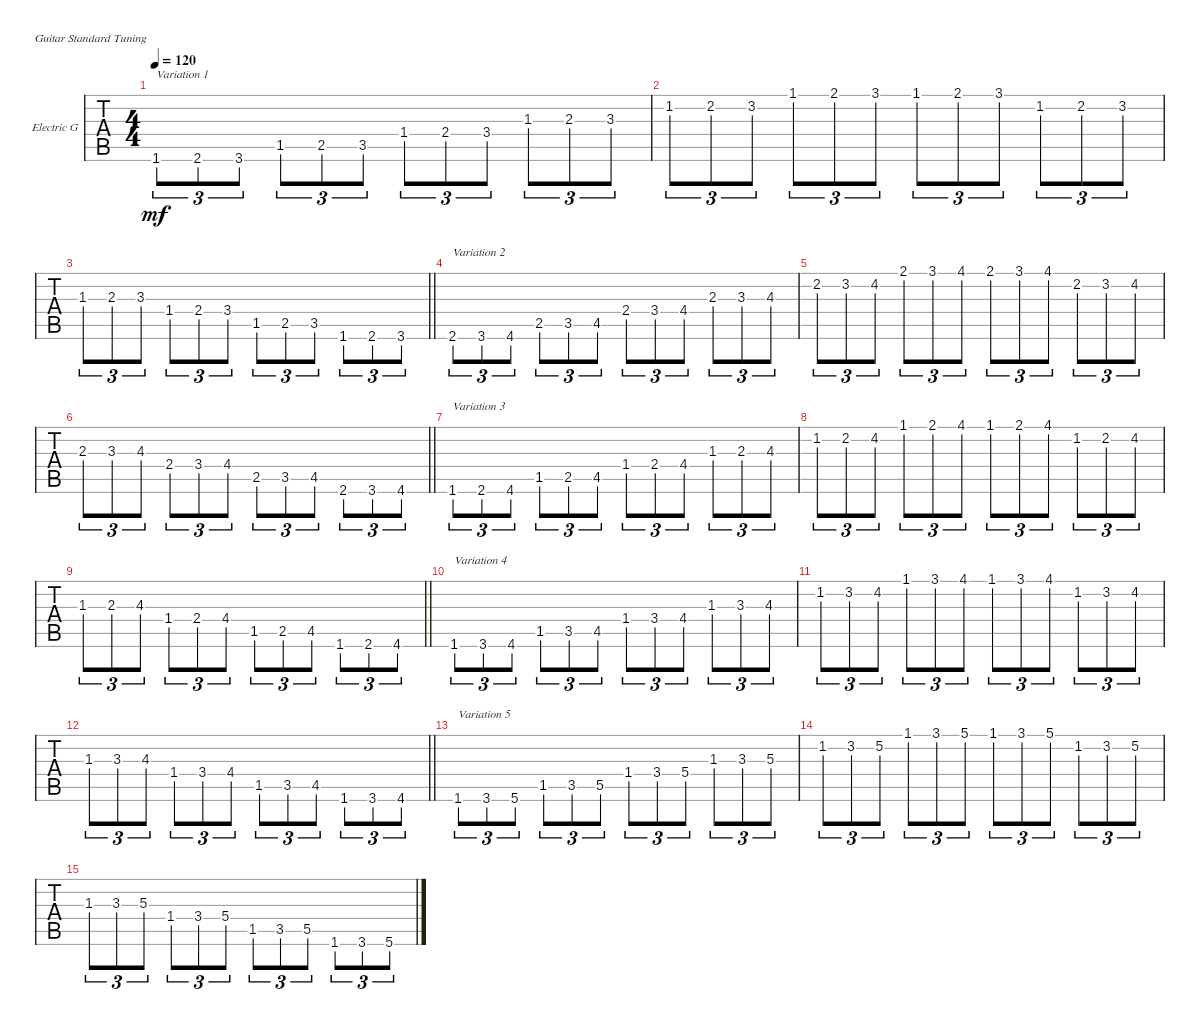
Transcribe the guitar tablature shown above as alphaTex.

\defaultSystemsLayout 4
\bracketExtendMode groupsimilarinstruments
\firstSystemTrackNameOrientation horizontal
\otherSystemsTrackNameOrientation horizontal
\track ("Electric Guitar" "Electric G") {instrument electricguitarclean}
\staff {tabs}
\tuning (E4 B3 G3 D3 A2 E2)
\ts (4 4)
\tempo 120
\clef g2
\ks c
1.6{lf 2}.8{tu (3 2) txt "Variation 1" dy mf instrument electricguitarclean} 2.6{lf 3}.8{tu (3 2)} 3.6{lf 4}.8{tu (3 2)} 1.5{lf 2}.8{tu (3 2)} 2.5{lf 3}.8{tu (3 2)} 3.5{lf 4}.8{tu (3 2)} 1.4{lf 2}.8{tu (3 2)} 2.4{lf 3}.8{tu (3 2)} 3.4{lf 4}.8{tu (3 2)} 1.3.8{tu (3 2)} 2.3.8{tu (3 2)} 3.3.8{tu (3 2)} |
1.2.8{tu (3 2)} 2.2.8{tu (3 2)} 3.2.8{tu (3 2)} 1.1.8{tu (3 2)} 2.1.8{tu (3 2)} 3.1.8{tu (3 2)} 1.1.8{tu (3 2)} 2.1.8{tu (3 2)} 3.1.8{tu (3 2)} 1.2.8{tu (3 2)} 2.2.8{tu (3 2)} 3.2.8{tu (3 2)} |
\barLineRight lightlight
1.3.8{tu (3 2)} 2.3.8{tu (3 2)} 3.3.8{tu (3 2)} 1.4.8{tu (3 2)} 2.4.8{tu (3 2)} 3.4.8{tu (3 2)} 1.5.8{tu (3 2)} 2.5.8{tu (3 2)} 3.5.8{tu (3 2)} 1.6.8{tu (3 2)} 2.6.8{tu (3 2)} 3.6.8{tu (3 2)} |
2.6{lf 3}.8{tu (3 2) txt "Variation 2"} 3.6{lf 4}.8{tu (3 2)} 4.6{lf 5}.8{tu (3 2)} 2.5{lf 3}.8{tu (3 2)} 3.5{lf 4}.8{tu (3 2)} 4.5{lf 5}.8{tu (3 2)} 2.4{lf 3}.8{tu (3 2)} 3.4{lf 4}.8{tu (3 2)} 4.4{lf 5}.8{tu (3 2)} 2.3.8{tu (3 2)} 3.3.8{tu (3 2)} 4.3.8{tu (3 2)} |
2.2.8{tu (3 2)} 3.2.8{tu (3 2)} 4.2.8{tu (3 2)} 2.1.8{tu (3 2)} 3.1.8{tu (3 2)} 4.1.8{tu (3 2)} 2.1.8{tu (3 2)} 3.1.8{tu (3 2)} 4.1.8{tu (3 2)} 2.2.8{tu (3 2)} 3.2.8{tu (3 2)} 4.2.8{tu (3 2)} |
\barLineRight lightlight
2.3.8{tu (3 2)} 3.3.8{tu (3 2)} 4.3.8{tu (3 2)} 2.4.8{tu (3 2)} 3.4.8{tu (3 2)} 4.4.8{tu (3 2)} 2.5.8{tu (3 2)} 3.5.8{tu (3 2)} 4.5.8{tu (3 2)} 2.6.8{tu (3 2)} 3.6.8{tu (3 2)} 4.6.8{tu (3 2)} |
1.6{lf 2}.8{tu (3 2) txt "Variation 3"} 2.6{lf 3}.8{tu (3 2)} 4.6{lf 5}.8{tu (3 2)} 1.5{lf 2}.8{tu (3 2)} 2.5{lf 3}.8{tu (3 2)} 4.5{lf 5}.8{tu (3 2)} 1.4{lf 2}.8{tu (3 2)} 2.4{lf 3}.8{tu (3 2)} 4.4{lf 5}.8{tu (3 2)} 1.3.8{tu (3 2)} 2.3.8{tu (3 2)} 4.3.8{tu (3 2)} |
1.2.8{tu (3 2)} 2.2.8{tu (3 2)} 4.2.8{tu (3 2)} 1.1.8{tu (3 2)} 2.1.8{tu (3 2)} 4.1.8{tu (3 2)} 1.1.8{tu (3 2)} 2.1.8{tu (3 2)} 4.1.8{tu (3 2)} 1.2.8{tu (3 2)} 2.2.8{tu (3 2)} 4.2.8{tu (3 2)} |
\barLineRight lightlight
1.3.8{tu (3 2)} 2.3.8{tu (3 2)} 4.3.8{tu (3 2)} 1.4.8{tu (3 2)} 2.4.8{tu (3 2)} 4.4.8{tu (3 2)} 1.5.8{tu (3 2)} 2.5.8{tu (3 2)} 4.5.8{tu (3 2)} 1.6.8{tu (3 2)} 2.6.8{tu (3 2)} 4.6.8{tu (3 2)} |
1.6{lf 2}.8{tu (3 2) txt "Variation 4"} 3.6{lf 4}.8{tu (3 2)} 4.6{lf 5}.8{tu (3 2)} 1.5{lf 2}.8{tu (3 2)} 3.5{lf 4}.8{tu (3 2)} 4.5{lf 5}.8{tu (3 2)} 1.4{lf 2}.8{tu (3 2)} 3.4{lf 4}.8{tu (3 2)} 4.4{lf 5}.8{tu (3 2)} 1.3.8{tu (3 2)} 3.3.8{tu (3 2)} 4.3.8{tu (3 2)} |
1.2.8{tu (3 2)} 3.2.8{tu (3 2)} 4.2.8{tu (3 2)} 1.1.8{tu (3 2)} 3.1.8{tu (3 2)} 4.1.8{tu (3 2)} 1.1.8{tu (3 2)} 3.1.8{tu (3 2)} 4.1.8{tu (3 2)} 1.2.8{tu (3 2)} 3.2.8{tu (3 2)} 4.2.8{tu (3 2)} |
\barLineRight lightlight
1.3.8{tu (3 2)} 3.3.8{tu (3 2)} 4.3.8{tu (3 2)} 1.4.8{tu (3 2)} 3.4.8{tu (3 2)} 4.4.8{tu (3 2)} 1.5.8{tu (3 2)} 3.5.8{tu (3 2)} 4.5.8{tu (3 2)} 1.6.8{tu (3 2)} 3.6.8{tu (3 2)} 4.6.8{tu (3 2)} |
1.6{lf 2}.8{tu (3 2) txt "Variation 5"} 3.6{lf 3}.8{tu (3 2)} 5.6{lf 5}.8{tu (3 2)} 1.5{lf 2}.8{tu (3 2)} 3.5{lf 3}.8{tu (3 2)} 5.5{lf 5}.8{tu (3 2)} 1.4{lf 2}.8{tu (3 2)} 3.4{lf 3}.8{tu (3 2)} 5.4{lf 5}.8{tu (3 2)} 1.3.8{tu (3 2)} 3.3.8{tu (3 2)} 5.3.8{tu (3 2)} |
1.2.8{tu (3 2)} 3.2.8{tu (3 2)} 5.2.8{tu (3 2)} 1.1.8{tu (3 2)} 3.1.8{tu (3 2)} 5.1.8{tu (3 2)} 1.1.8{tu (3 2)} 3.1.8{tu (3 2)} 5.1.8{tu (3 2)} 1.2.8{tu (3 2)} 3.2.8{tu (3 2)} 5.2.8{tu (3 2)} |
1.3.8{tu (3 2)} 3.3.8{tu (3 2)} 5.3.8{tu (3 2)} 1.4.8{tu (3 2)} 3.4.8{tu (3 2)} 5.4.8{tu (3 2)} 1.5.8{tu (3 2)} 3.5.8{tu (3 2)} 5.5.8{tu (3 2)} 1.6.8{tu (3 2)} 3.6.8{tu (3 2)} 5.6.8{tu (3 2)}
